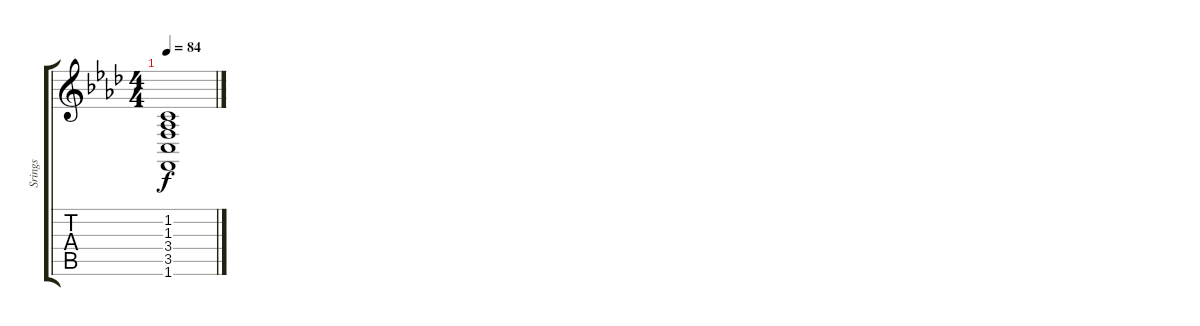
\track ("Srings" "Srings") {instrument stringensemble2}
\staff {score tabs}
\tuning (E4 B3 G3 D3 A2 E2) {hide}
\ts (4 4)
\tempo 84
\clef g2
\ks ab
(1.2{t} 1.3{t} 3.4{t} 3.5{t} 1.6{t}).1{dy f}
